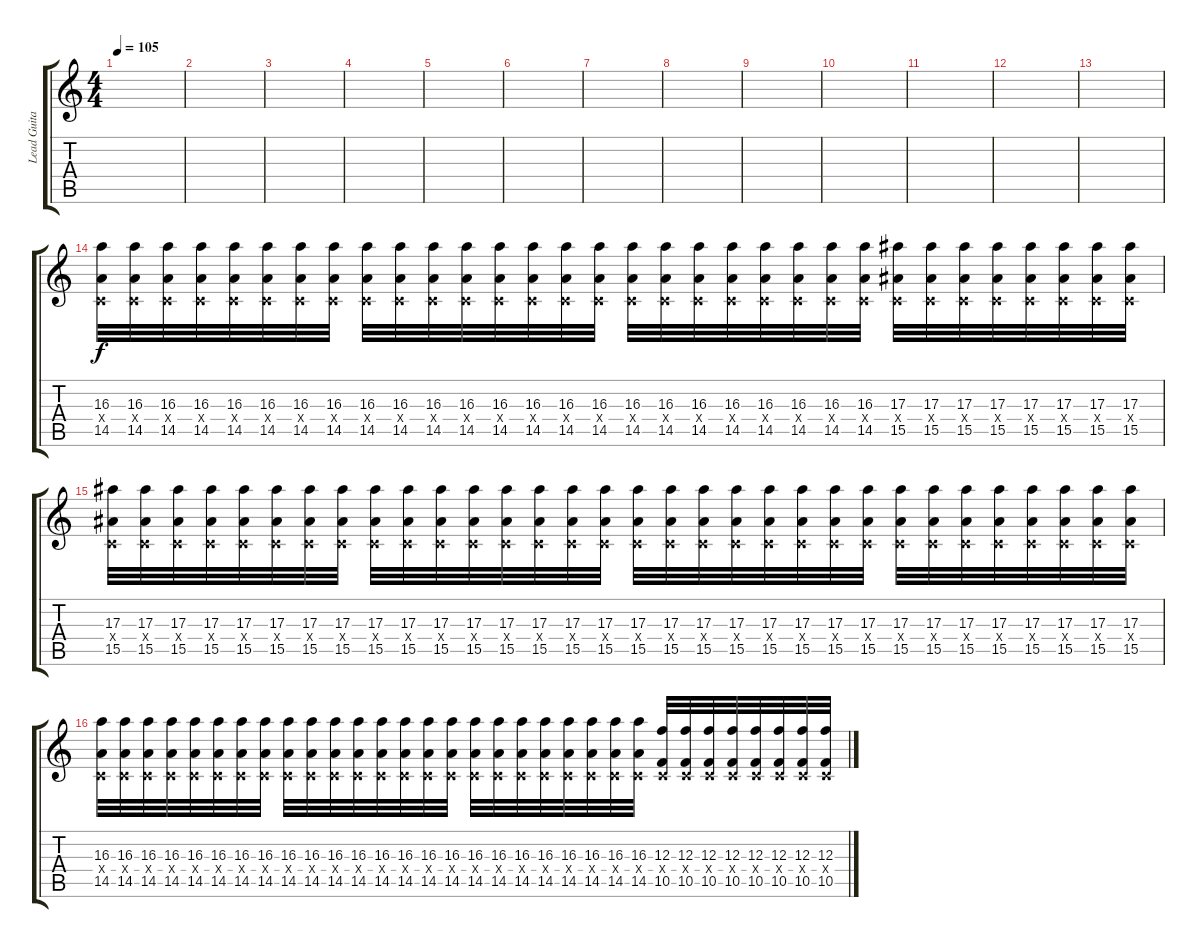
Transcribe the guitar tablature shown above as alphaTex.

\track ("Lead Guitar" "Lead Guita") {instrument overdrivenguitar}
\staff {score tabs}
\tuning (D4 A3 F3 C3 G2 C2) {hide}
\ts (4 4)
\tempo 105
\clef g2
\ks c
|
|
|
|
|
|
|
|
|
|
|
|
|
(16.3 0.4{x} 14.5).32{instrument overdrivenguitar} (16.3 0.4{x} 14.5).32 (16.3 0.4{x} 14.5).32 (16.3 0.4{x} 14.5).32 (16.3 0.4{x} 14.5).32 (16.3 0.4{x} 14.5).32 (16.3 0.4{x} 14.5).32 (16.3 0.4{x} 14.5).32 (16.3 0.4{x} 14.5).32 (16.3 0.4{x} 14.5).32 (16.3 0.4{x} 14.5).32 (16.3 0.4{x} 14.5).32 (16.3 0.4{x} 14.5).32 (16.3 0.4{x} 14.5).32 (16.3 0.4{x} 14.5).32 (16.3 0.4{x} 14.5).32 (16.3 0.4{x} 14.5).32 (16.3 0.4{x} 14.5).32 (16.3 0.4{x} 14.5).32 (16.3 0.4{x} 14.5).32 (16.3 0.4{x} 14.5).32 (16.3 0.4{x} 14.5).32 (16.3 0.4{x} 14.5).32 (16.3 0.4{x} 14.5).32 (17.3 0.4{x} 15.5).32 (17.3 0.4{x} 15.5).32 (17.3 0.4{x} 15.5).32 (17.3 0.4{x} 15.5).32 (17.3 0.4{x} 15.5).32 (17.3 0.4{x} 15.5).32 (17.3 0.4{x} 15.5).32 (17.3 0.4{x} 15.5).32 |
(17.3 0.4{x} 15.5).32 (17.3 0.4{x} 15.5).32 (17.3 0.4{x} 15.5).32 (17.3 0.4{x} 15.5).32 (17.3 0.4{x} 15.5).32 (17.3 0.4{x} 15.5).32 (17.3 0.4{x} 15.5).32 (17.3 0.4{x} 15.5).32 (17.3 0.4{x} 15.5).32 (17.3 0.4{x} 15.5).32 (17.3 0.4{x} 15.5).32 (17.3 0.4{x} 15.5).32 (17.3 0.4{x} 15.5).32 (17.3 0.4{x} 15.5).32 (17.3 0.4{x} 15.5).32 (17.3 0.4{x} 15.5).32 (17.3 0.4{x} 15.5).32 (17.3 0.4{x} 15.5).32 (17.3 0.4{x} 15.5).32 (17.3 0.4{x} 15.5).32 (17.3 0.4{x} 15.5).32 (17.3 0.4{x} 15.5).32 (17.3 0.4{x} 15.5).32 (17.3 0.4{x} 15.5).32 (17.3 0.4{x} 15.5).32 (17.3 0.4{x} 15.5).32 (17.3 0.4{x} 15.5).32 (17.3 0.4{x} 15.5).32 (17.3 0.4{x} 15.5).32 (17.3 0.4{x} 15.5).32 (17.3 0.4{x} 15.5).32 (17.3 0.4{x} 15.5).32 |
(16.3 0.4{x} 14.5).32 (16.3 0.4{x} 14.5).32 (16.3 0.4{x} 14.5).32 (16.3 0.4{x} 14.5).32 (16.3 0.4{x} 14.5).32 (16.3 0.4{x} 14.5).32 (16.3 0.4{x} 14.5).32 (16.3 0.4{x} 14.5).32 (16.3 0.4{x} 14.5).32 (16.3 0.4{x} 14.5).32 (16.3 0.4{x} 14.5).32 (16.3 0.4{x} 14.5).32 (16.3 0.4{x} 14.5).32 (16.3 0.4{x} 14.5).32 (16.3 0.4{x} 14.5).32 (16.3 0.4{x} 14.5).32 (16.3 0.4{x} 14.5).32 (16.3 0.4{x} 14.5).32 (16.3 0.4{x} 14.5).32 (16.3 0.4{x} 14.5).32 (16.3 0.4{x} 14.5).32 (16.3 0.4{x} 14.5).32 (16.3 0.4{x} 14.5).32 (16.3 0.4{x} 14.5).32 (12.3 0.4{x} 10.5).32 (12.3 0.4{x} 10.5).32 (12.3 0.4{x} 10.5).32 (12.3 0.4{x} 10.5).32 (12.3 0.4{x} 10.5).32 (12.3 0.4{x} 10.5).32 (12.3 0.4{x} 10.5).32 (12.3 0.4{x} 10.5).32
